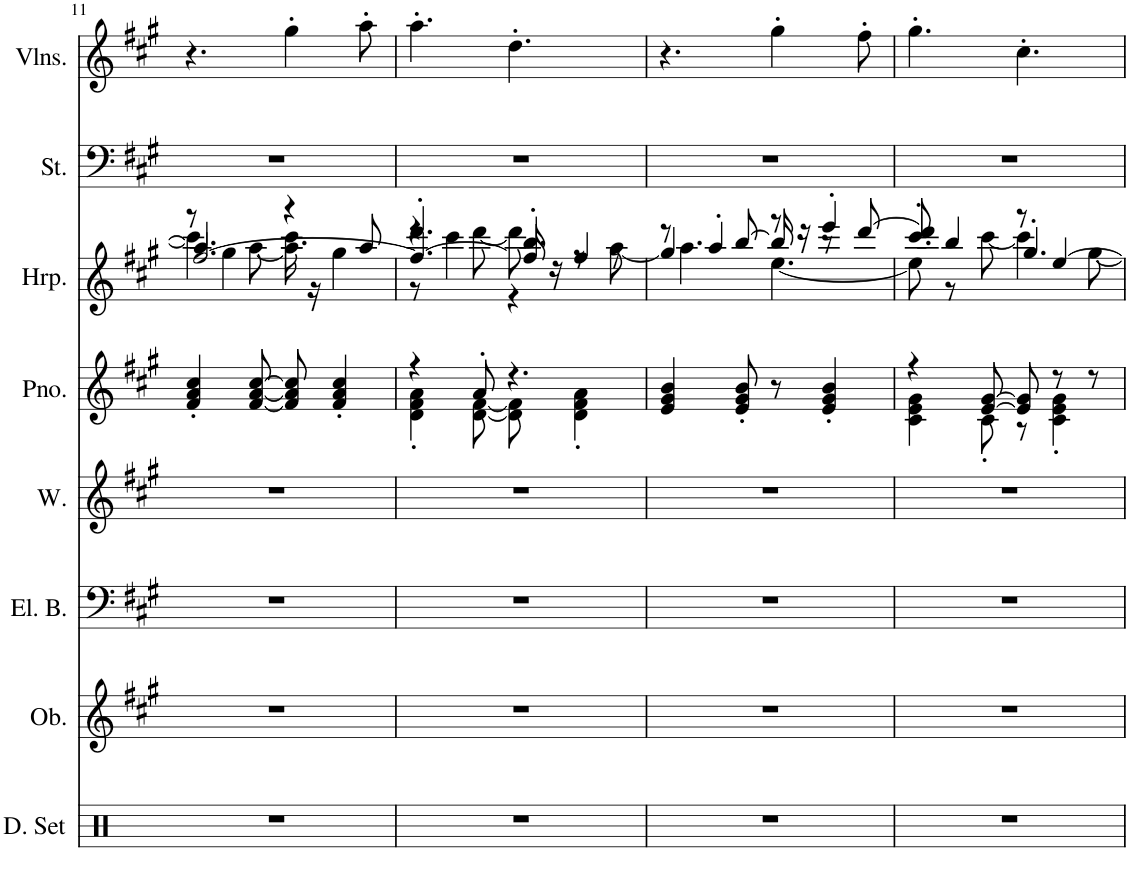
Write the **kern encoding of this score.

**kern	**kern	**kern	**kern	**kern	**kern	**kern	**kern
*part8	*part7	*part6	*part5	*part4	*part3	*part2	*part1
*staff8	*staff7	*staff6	*staff5	*staff4	*staff3	*staff2	*staff1
*I"Drumset, Drum Set	*I"Oboe, Oboe	*I"Electric Bass, Baz	*I"Winds, Flute	*I"Piano, Grand Piano	*I"Harp, Harp	*I"Strings, String Ensemble 2	*I"Violins, String Sfz
*I'D. Set	*I'Ob.	*I'El. B.	*I'W.	*I'Pno.	*I'Hrp.	*I'St.	*I'Vlns.
!!LO:PB:g=z
*clefX	*clefG2	*clefF4	*clefG2	*clefG2	*clefG2	*clefF4	*clefG2
*	*	*Trd7c12	*	*	*	*	*
*k[]	*k[f#c#g#]	*k[f#c#g#]	*k[f#c#g#]	*k[f#c#g#]	*k[f#c#g#]	*k[f#c#g#]	*k[f#c#g#]
*M6/8	*M6/8	*M6/8	*M6/8	*M6/8	*M6/8	*M6/8	*M6/8
=11	=11	=11	=11	=11	=11	=11	=11
*	*	*	*	*	*^	*	*
*	*	*	*	*	*	*^	*	*
*	*	*	*	*	*	*	*^	*	*
2.r	2.r	2.r	2.r	4f#/' 4a/' 4cc#/'	4.aa/]	8r	[2.ff#/	4ccc#\]	2.r	4.r
.	.	.	.	.	.	4gg#\	.	.	.	.
.	.	.	.	[8f#/ [8a/ [8cc#/	.	.	.	[8aa\	.	.
.	.	.	.	8f#/] 8a/] 8cc#/]	4r	4.ccc#\	.	16aa\]	.	4gg#'\
.	.	.	.	.	.	.	.	16r	.	.
.	.	.	.	4f#/' 4a/' 4cc#/'	.	.	.	4gg#\	.	.
.	.	.	.	.	8aa/	.	.	.	.	8aa'\
=12	=12	=12	=12	=12	=12	=12	=12	=12	=12	=12
*	*	*	*	*^	*	*	*	*	*	*
2.r	2.r	2.r	2.r	4r	4d\' 4f#\' 4a\'	4.ddd'/	4r	4.ff#/_	8r	2.r	4.aa'\
.	.	.	.	.	.	.	.	.	4ccc#\	.	.
.	.	.	.	8a'/	[8d\ [8f#\	.	[8ddd\	.	.	.	.
.	.	.	.	4.r	8d\] 8f#\]	4.bb'/	8ddd\]	16ff#/]	4r	.	4.dd'\
.	.	.	.	.	.	.	.	16r	.	.	.
.	.	.	.	.	4d\' 4f#\' 4a\'	.	8r	4ff#/	.	.	.
.	.	.	.	.	.	.	8r	.	[8aa\	.	.
*	*	*	*	*v	*v	*	*	*	*	*	*
*	*	*	*	*	*	*	*v	*v	*	*
=13	=13	=13	=13	=13	=13	=13	=13	=13	=13
2.r	2.r	2.r	2.r	4e/ 4g#/ 4b/	8r	4gg#/	4.aa\]	2.r	4.r
.	.	.	.	.	4aa'/	.	.	.	.
.	.	.	.	8e/' 8g#/' 8b/'	.	[8bb/	.	.	.
.	.	.	.	8r	8r	16bb/]	[4.ee\	.	4gg#'\
.	.	.	.	.	.	16r	.	.	.
.	.	.	.	4e/' 4g#/' 4b/'	4eee'/	8r	.	.	.
.	.	.	.	.	.	[8ddd/	.	.	8ff#'\
=14	=14	=14	=14	=14	=14	=14	=14	=14	=14
*	*	*	*	*^	*	*	*	*	*
2.r	2.r	2.r	2.r	4r	4c#\ 4e\ 4g#\	4.ccc#'/	8ddd/]	8ee\]	2.r	4.gg#'\
.	.	.	.	.	.	.	4bb/	8r	.	.
.	.	.	.	[8e/ [8g#/	8c#'\	.	.	[8ccc#\	.	.
.	.	.	.	8e/] 8g#/]	8r	4.gg#'/	8r	4ccc#\]	.	4.cc#'\
.	.	.	.	8r	4c#\' 4e\' 4g#\'	.	[4ee/	.	.	.
.	.	.	.	8r	.	.	.	[8gg#\	.	.
*	*	*	*	*v	*v	*	*	*	*	*
*	*	*	*	*	*v	*v	*v	*	*
=	=	=	=	=	=	=	=
*-	*-	*-	*-	*-	*-	*-	*-
